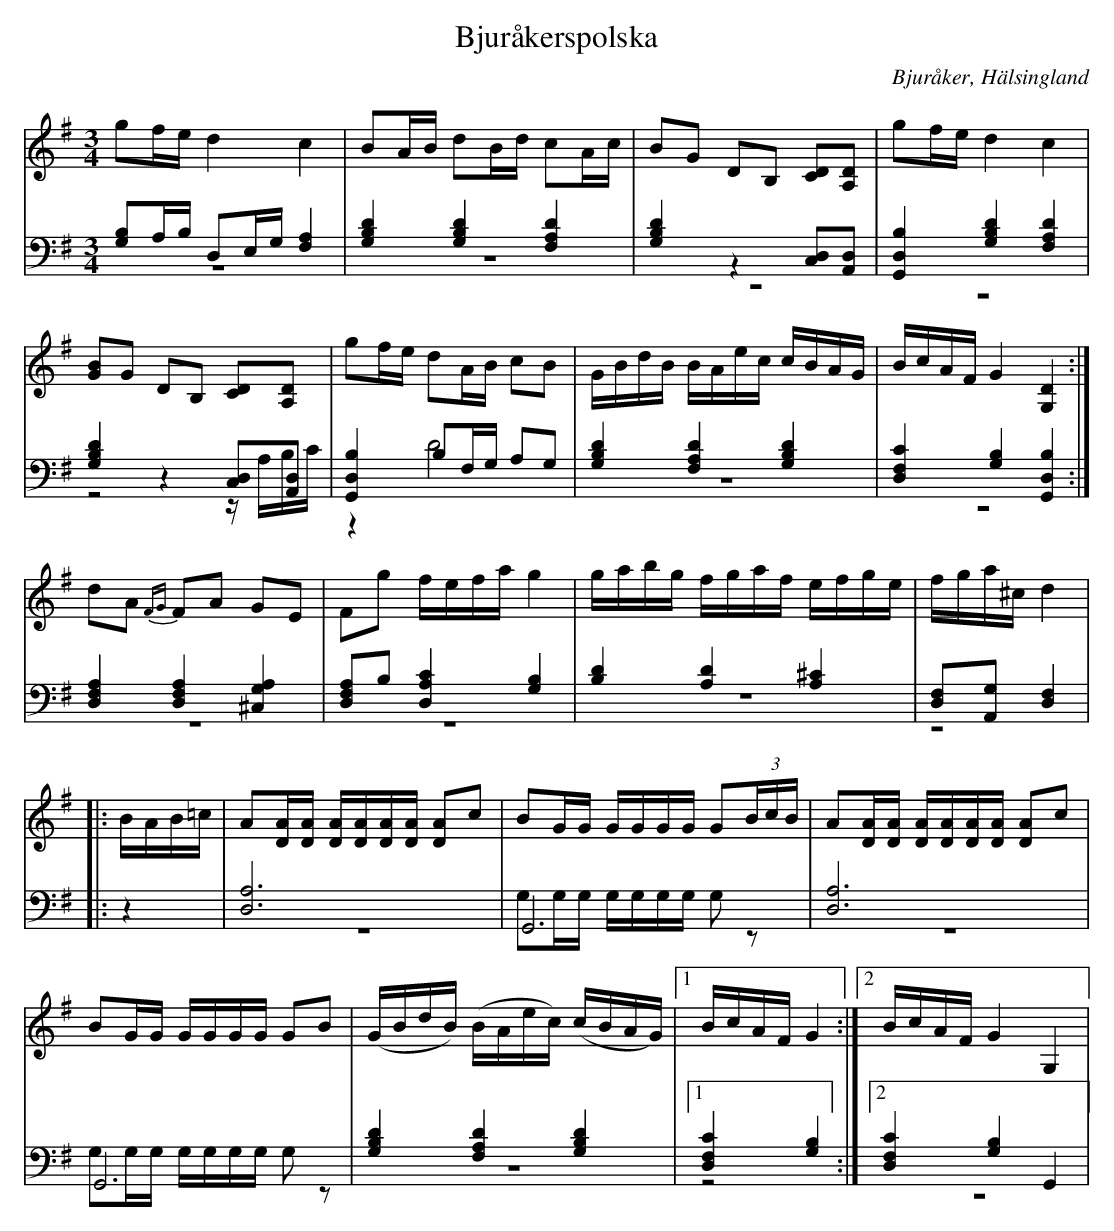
X:1
T: Bjuråkerspolska
O: Bjuråker, Hälsingland
M: 3/4
L: 1/8
K: G
V:1
V:2
V:3 merge
V:1
gf/e/ d2 c2|BA/B/ dB/d/ cA/c/| BG DB, [CD][A,D]|gf/e/ d2 c2|
[GB]G DB, [CD][A,D] |gf/e/ dA/B/ cB|G/B/d/B/ B/A/e/c/ c/B/A/G/|B/c/A/F/ G2 [G,2D2]:|
dA {FG}FA GE|Fg f/e/f/a/ g2|g/a/b/g/ f/g/a/f/ e/f/g/e/ |f/g/a/^c/ d2 |
|:B/A/B/=c/|A[D/A/][D/A/] [D/A/][D/A/][D/A/][D/A/] [DA]c|BG/G/ G/G/G/G/ G(3B/c/B/|A[D/A/][D/A/] [D/A/][D/A/][D/A/][D/A/] [DA]c|
BG/G/ G/G/G/G/ GB|(G/B/d/B/) (B/A/e/c/) (c/B/A/G/)|1 B/c/A/F/ G2:|2 B/c/A/F/ G2 G,2|
V:2 clef=bass
[G,B,]A,/B,/ D,E,/G,/ [F,2A,2]|[G,2B,2D2] [G,2B,2D2] [F,2A,2 D2]|[G,2B,2D2] z2 [C,D,][A,,D,]|[G,,2D,2B,2] [G,2B,2D2] [F,2A,2 D2]|
[G,2B,2D2] z2 [C,D,][A,,D,]|[G,,2D,2B,2] B,F,/G,/ A,G,|[G,2B,2D2] [F,2A,2 D2] [G,2B,2D2]|[D,2F,2C2] [G,2B,2][G,,2D,2B,2]:|
[D,2F,2A,2] [D,2F,2A,2] [^C,2G,2A,2]|[D,F,A,]B, [D,2A,2C2] [G,2B,2]|[B,2D2] [A,2D2] [A,2^C2]|[D,F,][A,,G,] [D,2F,2]|
|:z2|[D,6A,6]|G,,6|[D,6A,6]|
G,,6|[G,2B,2D2] [F,2A,2 D2] [G,2B,2D2]|1 [D,2F,2C2] [G,2B,2] :|2 [D,2F,2C2] [G,2B,2] G,,2|
V:3  clef=bass
z6 |z6|z6|z6|
z4 z/A,/B,/C/|z2 D4|z6|z6:|
z6|z6|z6|z4|
|:z2|z6|G,G,/G,/ G,/G,/G,/G,/ G,z|z6 |
G,G,/G,/ G,/G,/G,/G,/ G,z|z6|1 z4:|2 z6|
